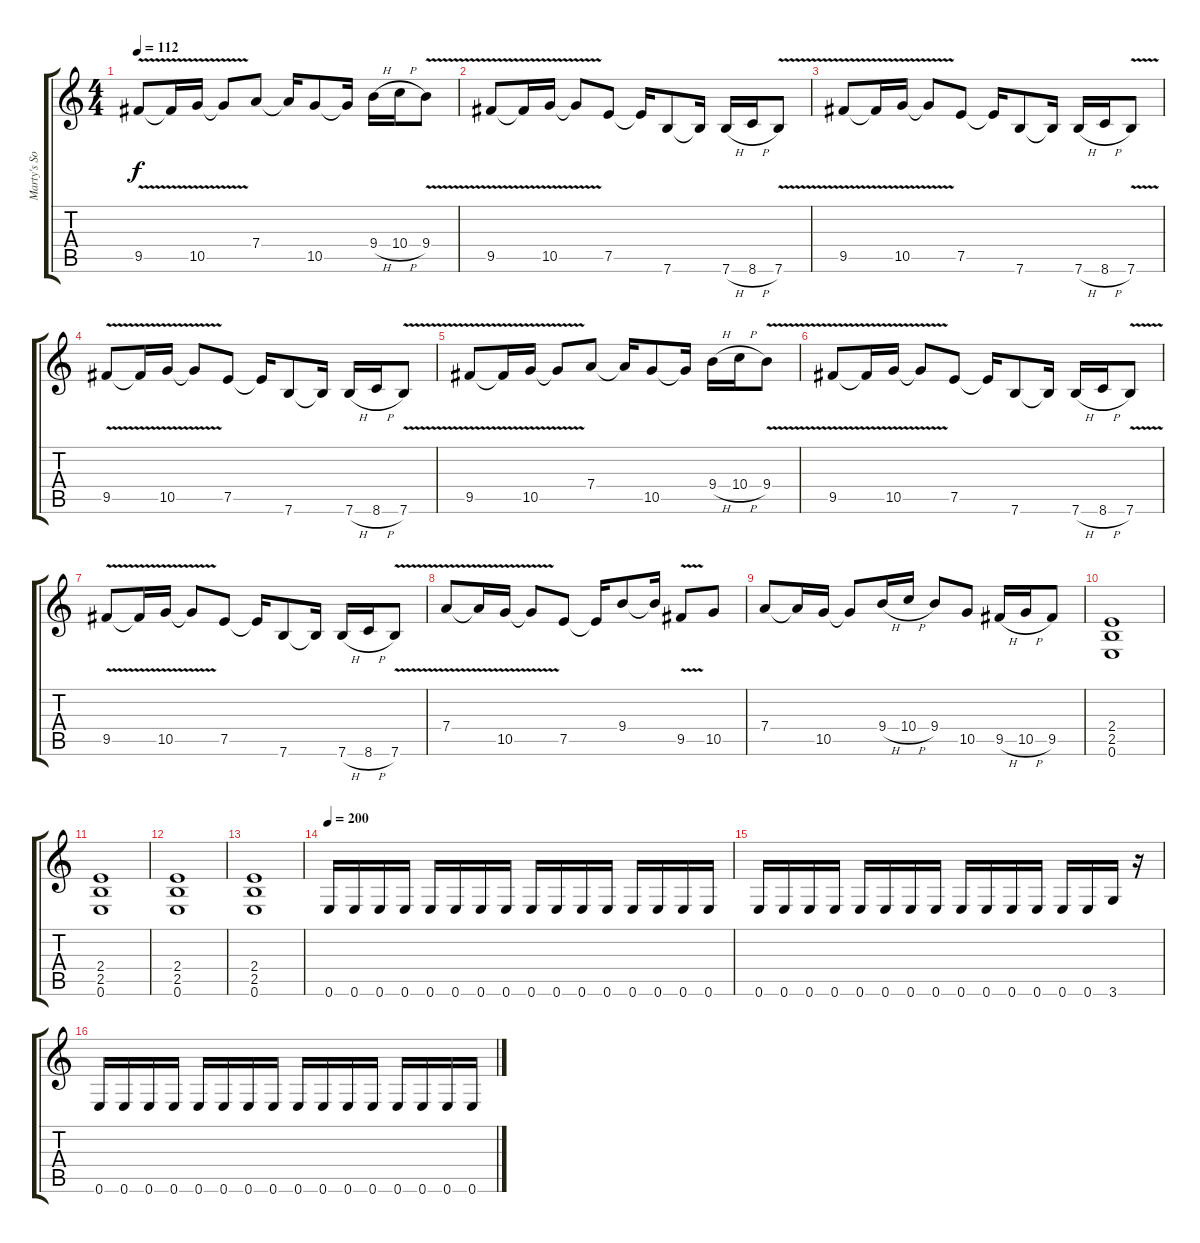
\track ("Marty's Solo" "Marty's So") {instrument overdrivenguitar}
\staff {score tabs}
\tuning (E4 B3 G3 D3 A2 E2) {hide}
\ts (4 4)
\tempo 112
\clef g2
\ks c
9.5{v}.8{dy f} 9.5{t}.16 10.5{v}.16 10.5{t}.8 7.4.8 7.4{t}.16 10.5.8 10.5{t}.16 9.4{h}.16 10.4{h}.16 9.4{v}.8 |
9.5{v}.8 9.5{t}.16 10.5{v}.16 10.5{t}.8 7.5.8 7.5{t}.16 7.6.8 7.6{t}.16 7.6{h}.16 8.6{h}.16 7.6{v}.8 |
9.5{v}.8 9.5{t}.16 10.5{v}.16 10.5{t}.8 7.5.8 7.5{t}.16 7.6.8 7.6{t}.16 7.6{h}.16 8.6{h}.16 7.6{v}.8 |
9.5{v}.8 9.5{t}.16 10.5{v}.16 10.5{t}.8 7.5.8 7.5{t}.16 7.6.8 7.6{t}.16 7.6{h}.16 8.6{h}.16 7.6{v}.8 |
9.5{v}.8 9.5{t}.16 10.5{v}.16 10.5{t}.8 7.4.8 7.4{t}.16 10.5.8 10.5{t}.16 9.4{h}.16 10.4{h}.16 9.4{v}.8 |
9.5{v}.8 9.5{t}.16 10.5{v}.16 10.5{t}.8 7.5.8 7.5{t}.16 7.6.8 7.6{t}.16 7.6{h}.16 8.6{h}.16 7.6{v}.8 |
9.5{v}.8 9.5{t}.16 10.5{v}.16 10.5{t}.8 7.5.8 7.5{t}.16 7.6.8 7.6{t}.16 7.6{h}.16 8.6{h}.16 7.6{v}.8 |
7.4{v}.8 7.4{t}.16 10.5{v}.16 10.5{t}.8 7.5.8 7.5{t}.16 9.4.8 9.4{t}.16 9.5{v}.8 10.5.8 |
7.4.8 7.4{t}.16 10.5.16 10.5{t}.8 9.4{h}.16 10.4{h}.16 9.4.8 10.5.8 9.5{h}.16 10.5{h}.16 9.5.8 |
(2.4 2.5 0.6).1 |
(2.4 2.5 0.6).1 |
(2.4 2.5 0.6).1 |
(2.4 2.5 0.6).1 |
\tempo 200
0.6.16 0.6.16 0.6.16 0.6.16 0.6.16 0.6.16 0.6.16 0.6.16 0.6.16 0.6.16 0.6.16 0.6.16 0.6.16 0.6.16 0.6.16 0.6.16 |
0.6.16 0.6.16 0.6.16 0.6.16 0.6.16 0.6.16 0.6.16 0.6.16 0.6.16 0.6.16 0.6.16 0.6.16 0.6.16 0.6.16 3.6.16 r.16 |
0.6.16 0.6.16 0.6.16 0.6.16 0.6.16 0.6.16 0.6.16 0.6.16 0.6.16 0.6.16 0.6.16 0.6.16 0.6.16 0.6.16 0.6.16 0.6.16
